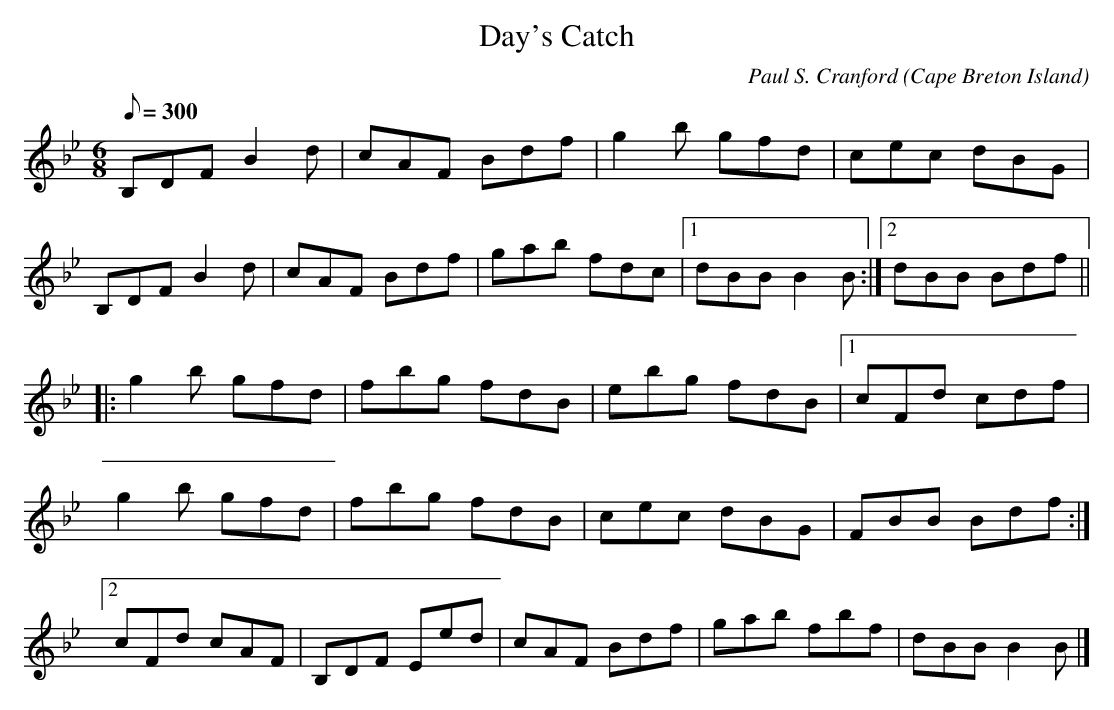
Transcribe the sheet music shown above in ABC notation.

X:1
T:Day's Catch
C:Paul S. Cranford
O:Cape Breton Island
L:1/8
Q:300
M:6/8
K:Bb
B,DF B2 d|cAF Bdf|g2 b gfd|cec dBG|
B,DF B2 d|cAF Bdf|gab fdc|[1dBB B2 B:|[2dBB Bdf||
|:g2 b gfd|fbg fdB|ebg fdB|[1cFd cdf|
g2 b gfd|fbg fdB|cec dBG|FBB Bdf:|
[2cFd cAF|B,DF Eed|cAF Bdf|gab fbf|dBB B2 B|]
